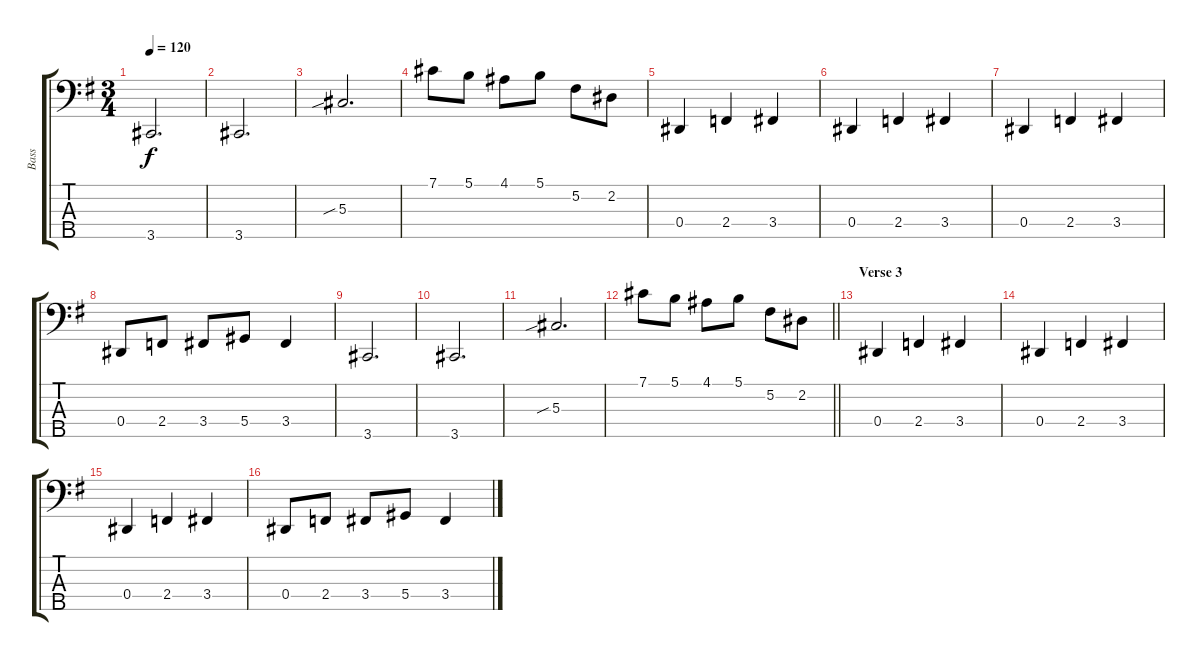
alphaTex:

\track ("Bass" "Bass") {instrument electricbassfinger}
\staff {score tabs}
\tuning (Gb2 Db2 Ab1 Eb1 Bb0) {hide}
\ts (3 4)
\tempo 120
\clef f4
\ks g
3.5.2{d dy f} |
3.5.2{d} |
5.3{sib}.2{d} |
7.1.8 5.1.8 4.1.8 5.1.8 5.2.8 2.2.8 |
0.4.4 2.4.4 3.4.4 |
0.4.4 2.4.4 3.4.4 |
0.4.4 2.4.4 3.4.4 |
0.4.8 2.4.8 3.4.8 5.4.8 3.4.4 |
3.5.2{d} |
3.5.2{d} |
5.3{sib}.2{d} |
\barLineRight lightlight
7.1.8 5.1.8 4.1.8 5.1.8 5.2.8 2.2.8 |
\section ("" "Verse 3")
0.4.4 2.4.4 3.4.4 |
0.4.4 2.4.4 3.4.4 |
0.4.4 2.4.4 3.4.4 |
0.4.8 2.4.8 3.4.8 5.4.8 3.4.4
